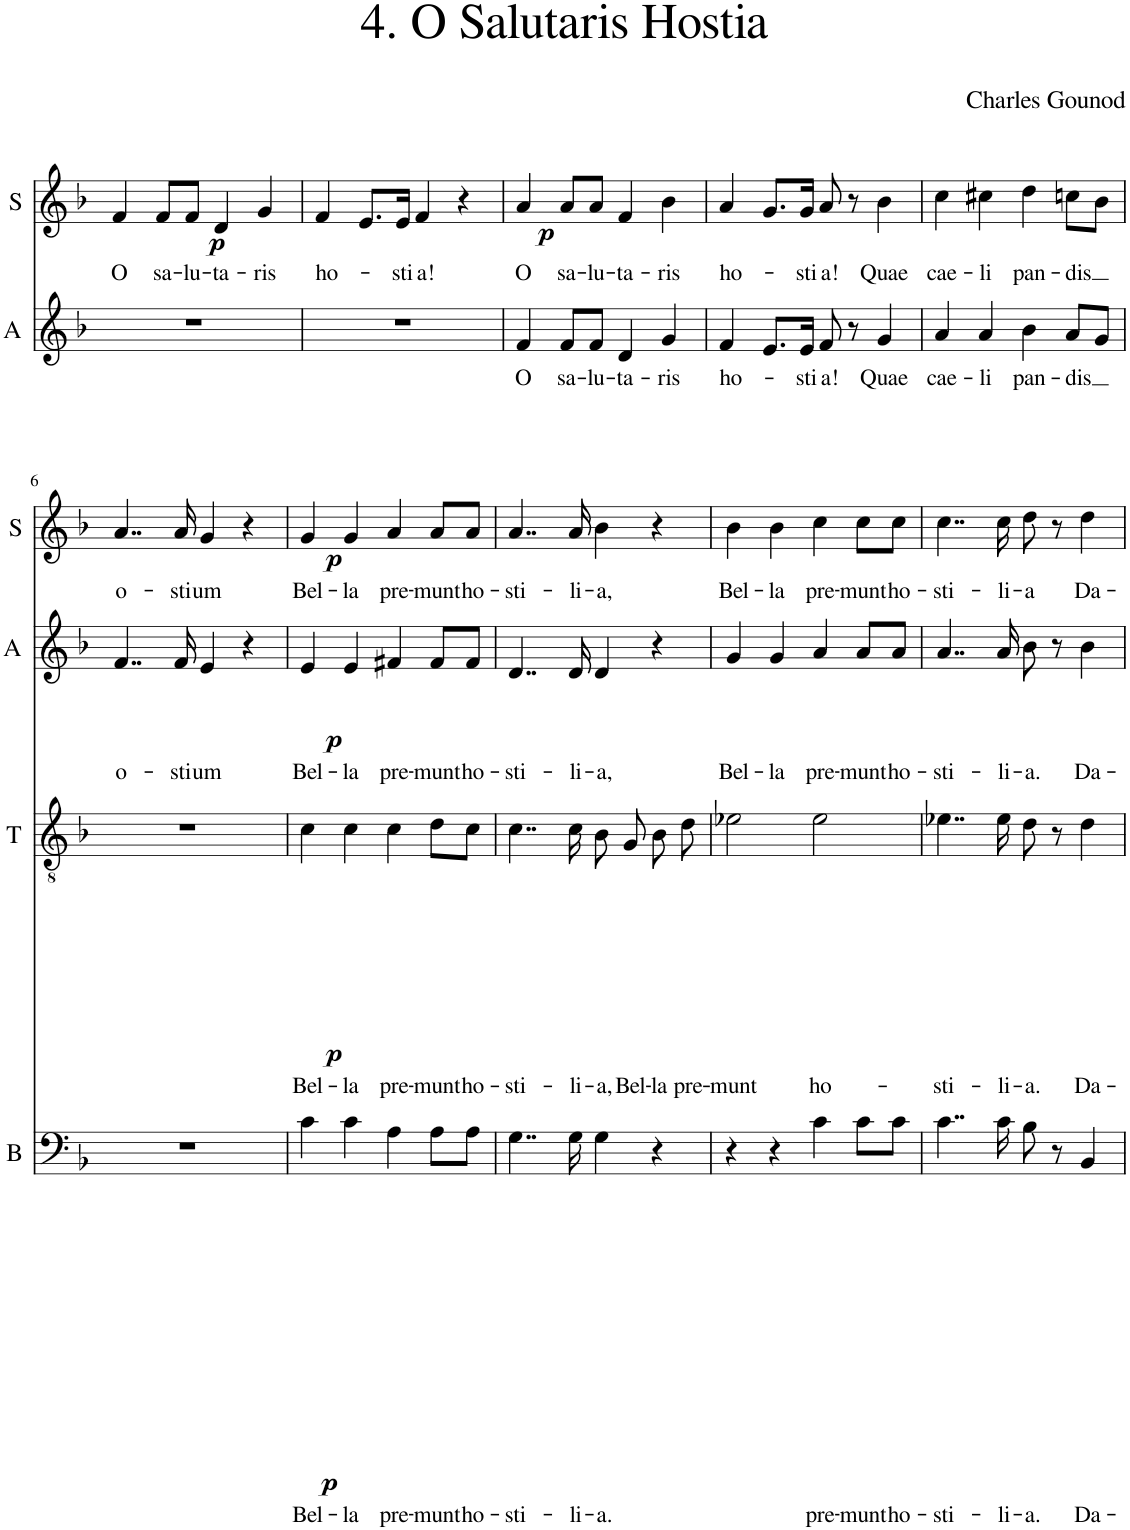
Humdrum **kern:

**kern	**text	**dynam	**kern	**text	**dynam	**kern	**text	**dynam	**kern	**text	**dynam
*part4	*part4	*part4	*part3	*part3	*part3	*part2	*part2	*part2	*part1	*part1	*part1
*staff4	*staff4	*staff4	*staff3	*staff3	*staff3	*staff2	*staff2	*staff2	*staff1	*staff1	*staff1
*I"B	*	*	*I"T	*	*	*I"A	*	*	*I"S	*	*
*I'B	*	*	*I'T	*	*	*I'A	*	*	*I'S	*	*
*stria5	*	*	*stria5	*	*	*	*	*	*	*	*
*clefF4	*	*	*clefGv2	*	*	*clefG2	*	*	*clefG2	*	*
*k[b-]	*	*	*k[b-]	*	*	*k[b-]	*	*	*k[b-]	*	*
=1	=1	=1	=1	=1	=1	=1	=1	=1	=1	=1	=1
!	!	!	!	!	!	!	!	!	!	!LO:LY:b	!LO:DY:b
1r	.	.	1r	.	.	1r	.	.	4f/	O	p
!	!	!	!	!	!	!	!	!	!	!LO:LY:b	!
.	.	.	.	.	.	.	.	.	8f/L	sa-	.
!	!	!	!	!	!	!	!	!	!	!LO:LY:b	!
.	.	.	.	.	.	.	.	.	8f/J	-lu-	.
!	!	!	!	!	!	!	!	!	!	!LO:LY:b	!
.	.	.	.	.	.	.	.	.	4d/	-ta-	.
!	!	!	!	!	!	!	!	!	!	!LO:LY:b	!
.	.	.	.	.	.	.	.	.	4g/	-ris	.
=2	=2	=2	=2	=2	=2	=2	=2	=2	=2	=2	=2
!	!	!	!	!	!	!	!	!	!	!LO:LY:b	!
1r	.	.	1r	.	.	1r	.	.	4f/	ho-	.
.	.	.	.	.	.	.	.	.	8.e/L	.	.
!	!	!	!	!	!	!	!	!	!	!LO:LY:b	!
.	.	.	.	.	.	.	.	.	16e/Jk	-sti-	.
!	!	!	!	!	!	!	!	!	!	!LO:LY:b	!
.	.	.	.	.	.	.	.	.	4f/	-a!	.
.	.	.	.	.	.	.	.	.	4r	.	.
=3	=3	=3	=3	=3	=3	=3	=3	=3	=3	=3	=3
!	!	!	!	!	!	!	!LO:LY:b	!	!	!LO:LY:b	!LO:DY:b
1r	.	.	1r	.	.	4f/	O	.	4a/	O	p
!	!	!	!	!	!	!	!LO:LY:b	!	!	!LO:LY:b	!
.	.	.	.	.	.	8f/L	sa-	.	8a/L	sa-	.
!	!	!	!	!	!	!	!LO:LY:b	!	!	!LO:LY:b	!
.	.	.	.	.	.	8f/J	-lu-	.	8a/J	-lu-	.
!	!	!	!	!	!	!	!LO:LY:b	!	!	!LO:LY:b	!
.	.	.	.	.	.	4d/	-ta-	.	4f/	-ta-	.
!	!	!	!	!	!	!	!LO:LY:b	!	!	!LO:LY:b	!
.	.	.	.	.	.	4g/	-ris	.	4b-\	-ris	.
=4	=4	=4	=4	=4	=4	=4	=4	=4	=4	=4	=4
!	!	!	!	!	!	!	!LO:LY:b	!	!	!LO:LY:b	!
1r	.	.	1r	.	.	4f/	ho-	.	4a/	ho-	.
.	.	.	.	.	.	8.e/L	.	.	8.g/L	.	.
!	!	!	!	!	!	!	!LO:LY:b	!	!	!LO:LY:b	!
.	.	.	.	.	.	16e/Jk	-sti-	.	16g/Jk	-sti-	.
!	!	!	!	!	!	!	!LO:LY:b	!	!	!LO:LY:b	!
.	.	.	.	.	.	8f/	-a!	.	8a/	-a!	.
.	.	.	.	.	.	8r	.	.	8r	.	.
!	!	!	!	!	!	!	!LO:LY:b	!	!	!LO:LY:b	!
.	.	.	.	.	.	4g/	Quae	.	4b-\	Quae	.
=5	=5	=5	=5	=5	=5	=5	=5	=5	=5	=5	=5
!	!	!	!	!	!	!	!LO:LY:b	!	!	!LO:LY:b	!
1r	.	.	1r	.	.	4a/	cae-	.	4cc\	cae-	.
!	!	!	!	!	!	!	!LO:LY:b	!	!	!LO:LY:b	!
.	.	.	.	.	.	4a/	-li	.	4cc#X\	-li	.
!	!	!	!	!	!	!	!LO:LY:b	!	!	!LO:LY:b	!
.	.	.	.	.	.	4b-\	pan-	.	4dd\	pan-	.
!	!	!	!	!	!	!	!LO:LY:b	!	!	!LO:LY:b	!
.	.	.	.	.	.	8a/L	-dis	.	8ccn\L	-dis	.
.	.	.	.	.	.	8g/J	.	.	8b-\J	.	.
!!LO:LB:g=z
=6	=6	=6	=6	=6	=6	=6	=6	=6	=6	=6	=6
!	!	!	!	!	!	!	!LO:LY:b	!	!	!LO:LY:b	!
1r	.	.	1r	.	.	4..f/	o-	.	4..a/	o-	.
!	!	!	!	!	!	!	!LO:LY:b	!	!	!LO:LY:b	!
.	.	.	.	.	.	16f/	-sti-	.	16a/	-sti-	.
!	!	!	!	!	!	!	!LO:LY:b	!	!	!LO:LY:b	!
.	.	.	.	.	.	4e/	-um	.	4g/	-um	.
.	.	.	.	.	.	4r	.	.	4r	.	.
=7	=7	=7	=7	=7	=7	=7	=7	=7	=7	=7	=7
!	!LO:LY:b	!LO:DY:b	!	!LO:LY:b	!LO:DY:b	!	!LO:LY:b	!LO:DY:b	!	!LO:LY:b	!LO:DY:b
4c\	Bel-	p	4c\	Bel-	p	4e/	Bel-	p	4g/	Bel-	p
!	!LO:LY:b	!	!	!LO:LY:b	!	!	!LO:LY:b	!	!	!LO:LY:b	!
4c\	-la	.	4c\	-la	.	4e/	-la	.	4g/	-la	.
!	!LO:LY:b	!	!	!LO:LY:b	!	!	!LO:LY:b	!	!	!LO:LY:b	!
4A\	pre-	.	4c\	pre-	.	4f#X/	pre-	.	4a/	pre-	.
!	!LO:LY:b	!	!	!LO:LY:b	!	!	!LO:LY:b	!	!	!LO:LY:b	!
8A\L	-munt	.	8d\L	-munt	.	8f#/L	-munt	.	8a/L	-munt	.
!	!LO:LY:b	!	!	!LO:LY:b	!	!	!LO:LY:b	!	!	!LO:LY:b	!
8A\J	ho-	.	8c\J	ho-	.	8f#/J	ho-	.	8a/J	ho-	.
=8	=8	=8	=8	=8	=8	=8	=8	=8	=8	=8	=8
!	!LO:LY:b	!	!	!LO:LY:b	!	!	!LO:LY:b	!	!	!LO:LY:b	!
4..G\	-sti-	.	4..c\	-sti-	.	4..d/	-sti-	.	4..a/	-sti-	.
!	!LO:LY:b	!	!	!LO:LY:b	!	!	!LO:LY:b	!	!	!LO:LY:b	!
16G\	-li-	.	16c\	-li-	.	16d/	-li-	.	16a/	-li-	.
!	!LO:LY:b	!	!	!LO:LY:b	!	!	!LO:LY:b	!	!	!LO:LY:b	!
4G\	-a.	.	8B-\	-a,	.	4d/	-a,	.	4b-\	-a,	.
!	!	!	!	!LO:LY:b	!	!	!	!	!	!	!
.	.	.	8G/	Bel-	.	.	.	.	.	.	.
!	!	!	!	!LO:LY:b	!	!	!	!	!	!	!
4r	.	.	8B-\	-la	.	4r	.	.	4r	.	.
!	!	!	!	!LO:LY:b	!	!	!	!	!	!	!
.	.	.	8d\	pre-	.	.	.	.	.	.	.
=9	=9	=9	=9	=9	=9	=9	=9	=9	=9	=9	=9
!	!	!	!	!LO:LY:b	!	!	!LO:LY:b	!	!	!LO:LY:b	!
4r	.	.	2e-X\	-munt	.	4g/	Bel-	.	4b-\	Bel-	.
!	!	!	!	!	!	!	!LO:LY:b	!	!	!LO:LY:b	!
4r	.	.	.	.	.	4g/	-la	.	4b-\	-la	.
!	!LO:LY:b	!	!	!LO:LY:b	!	!	!LO:LY:b	!	!	!LO:LY:b	!
4c\	pre-	.	2e-\	ho-	.	4a/	pre-	.	4cc\	pre-	.
!	!LO:LY:b	!	!	!	!	!	!LO:LY:b	!	!	!LO:LY:b	!
8c\L	-munt	.	.	.	.	8a/L	-munt	.	8cc\L	-munt	.
!	!LO:LY:b	!	!	!	!	!	!LO:LY:b	!	!	!LO:LY:b	!
8c\J	ho-	.	.	.	.	8a/J	ho-	.	8cc\J	ho-	.
=10	=10	=10	=10	=10	=10	=10	=10	=10	=10	=10	=10
!	!LO:LY:b	!	!	!LO:LY:b	!	!	!LO:LY:b	!	!	!LO:LY:b	!
4..c\	-sti-	.	4..e-X\	-sti-	.	4..a/	-sti-	.	4..cc\	-sti-	.
!	!LO:LY:b	!	!	!LO:LY:b	!	!	!LO:LY:b	!	!	!LO:LY:b	!
16c\	-li-	.	16e-\	-li-	.	16a/	-li-	.	16cc\	-li-	.
!	!LO:LY:b	!	!	!LO:LY:b	!	!	!LO:LY:b	!	!	!LO:LY:b	!
8B-\	-a.	.	8d\	-a.	.	8b-\	-a.	.	8dd\	-a	.
8r	.	.	8r	.	.	8r	.	.	8r	.	.
!	!LO:LY:b	!	!	!LO:LY:b	!	!	!LO:LY:b	!	!	!LO:LY:b	!
4BB-/	Da-	.	4d\	Da-	.	4b-\	Da-	.	4dd\	Da-	.
=	=	=	=	=	=	=	=	=	=	=	=
*-	*-	*-	*-	*-	*-	*-	*-	*-	*-	*-	*-
